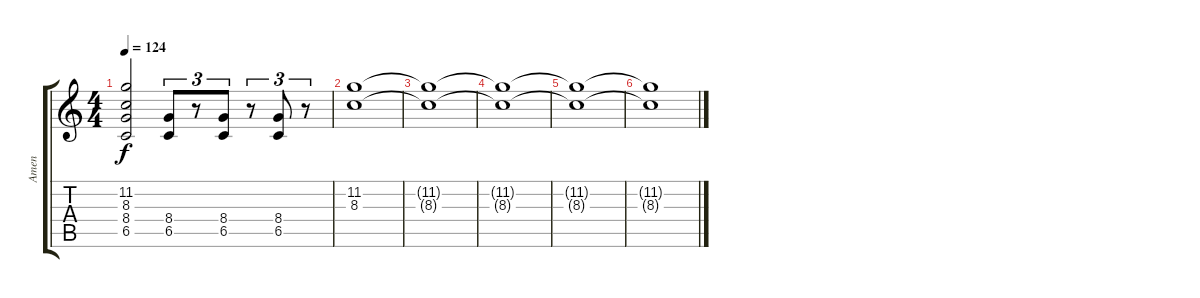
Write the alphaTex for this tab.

\track ("Amen" "Amen") {instrument distortionguitar}
\staff {score tabs}
\tuning (Db4 Ab3 E3 B2 Gb2 B1) {hide}
\ts (4 4)
\tempo 124
\clef g2
\ks c
(11.2 8.3 8.4{t} 6.5{t}).2{dy f} (8.4 6.5).8{tu (3 2)} r.8{tu (3 2)} (8.4 6.5).8{tu (3 2)} r.8{tu (3 2)} (8.4 6.5).8{tu (3 2)} r.8{tu (3 2)} |
(11.2 8.3).1 |
(11.2{t} 8.3{t}).1{volume 0} |
(11.2{t} 8.3{t}).1 |
(11.2{t} 8.3{t}).1 |
(11.2{t} 8.3{t}).1
